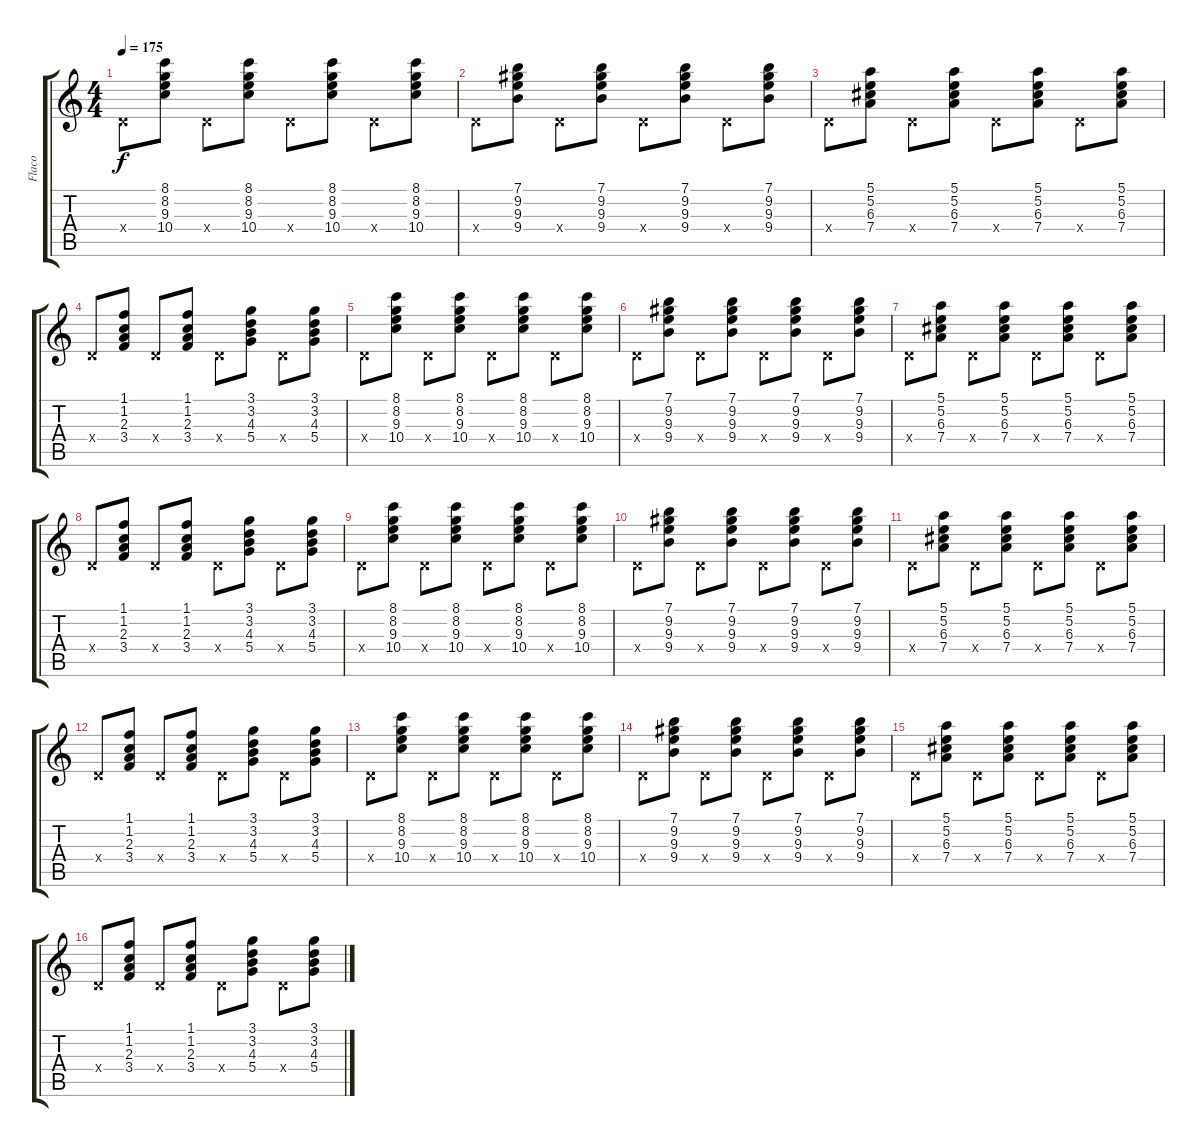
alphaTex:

\track ("Flaco" "Flaco") {instrument acousticguitarnylon}
\staff {score tabs}
\tuning (E4 B3 G3 D3 A2 E2) {hide}
\ts (4 4)
\tempo 175
\clef g2
\ks c
0.4{x}.8{dy f} (8.1 8.2 9.3 10.4).8 0.4{x}.8 (8.1 8.2 9.3 10.4).8 0.4{x}.8 (8.1 8.2 9.3 10.4).8 0.4{x}.8 (8.1 8.2 9.3 10.4).8 |
0.4{x}.8 (7.1 9.2 9.3 9.4).8 0.4{x}.8 (7.1 9.2 9.3 9.4).8 0.4{x}.8 (7.1 9.2 9.3 9.4).8 0.4{x}.8 (7.1 9.2 9.3 9.4).8 |
0.4{x}.8 (5.1 5.2 6.3 7.4).8 0.4{x}.8 (5.1 5.2 6.3 7.4).8 0.4{x}.8 (5.1 5.2 6.3 7.4).8 0.4{x}.8 (5.1 5.2 6.3 7.4).8 |
0.4{x}.8 (1.1 1.2 2.3 3.4).8 0.4{x}.8 (1.1 1.2 2.3 3.4).8 0.4{x}.8 (3.1 3.2 4.3 5.4).8 0.4{x}.8 (3.1 3.2 4.3 5.4).8 |
0.4{x}.8 (8.1 8.2 9.3 10.4).8 0.4{x}.8 (8.1 8.2 9.3 10.4).8 0.4{x}.8 (8.1 8.2 9.3 10.4).8 0.4{x}.8 (8.1 8.2 9.3 10.4).8 |
0.4{x}.8 (7.1 9.2 9.3 9.4).8 0.4{x}.8 (7.1 9.2 9.3 9.4).8 0.4{x}.8 (7.1 9.2 9.3 9.4).8 0.4{x}.8 (7.1 9.2 9.3 9.4).8 |
0.4{x}.8 (5.1 5.2 6.3 7.4).8 0.4{x}.8 (5.1 5.2 6.3 7.4).8 0.4{x}.8 (5.1 5.2 6.3 7.4).8 0.4{x}.8 (5.1 5.2 6.3 7.4).8 |
0.4{x}.8 (1.1 1.2 2.3 3.4).8 0.4{x}.8 (1.1 1.2 2.3 3.4).8 0.4{x}.8 (3.1 3.2 4.3 5.4).8 0.4{x}.8 (3.1 3.2 4.3 5.4).8 |
0.4{x}.8 (8.1 8.2 9.3 10.4).8 0.4{x}.8 (8.1 8.2 9.3 10.4).8 0.4{x}.8 (8.1 8.2 9.3 10.4).8 0.4{x}.8 (8.1 8.2 9.3 10.4).8 |
0.4{x}.8 (7.1 9.2 9.3 9.4).8 0.4{x}.8 (7.1 9.2 9.3 9.4).8 0.4{x}.8 (7.1 9.2 9.3 9.4).8 0.4{x}.8 (7.1 9.2 9.3 9.4).8 |
0.4{x}.8 (5.1 5.2 6.3 7.4).8 0.4{x}.8 (5.1 5.2 6.3 7.4).8 0.4{x}.8 (5.1 5.2 6.3 7.4).8 0.4{x}.8 (5.1 5.2 6.3 7.4).8 |
0.4{x}.8 (1.1 1.2 2.3 3.4).8 0.4{x}.8 (1.1 1.2 2.3 3.4).8 0.4{x}.8 (3.1 3.2 4.3 5.4).8 0.4{x}.8 (3.1 3.2 4.3 5.4).8 |
0.4{x}.8 (8.1 8.2 9.3 10.4).8 0.4{x}.8 (8.1 8.2 9.3 10.4).8 0.4{x}.8 (8.1 8.2 9.3 10.4).8 0.4{x}.8 (8.1 8.2 9.3 10.4).8 |
0.4{x}.8 (7.1 9.2 9.3 9.4).8 0.4{x}.8 (7.1 9.2 9.3 9.4).8 0.4{x}.8 (7.1 9.2 9.3 9.4).8 0.4{x}.8 (7.1 9.2 9.3 9.4).8 |
0.4{x}.8 (5.1 5.2 6.3 7.4).8 0.4{x}.8 (5.1 5.2 6.3 7.4).8 0.4{x}.8 (5.1 5.2 6.3 7.4).8 0.4{x}.8 (5.1 5.2 6.3 7.4).8 |
0.4{x}.8 (1.1 1.2 2.3 3.4).8 0.4{x}.8 (1.1 1.2 2.3 3.4).8 0.4{x}.8 (3.1 3.2 4.3 5.4).8 0.4{x}.8 (3.1 3.2 4.3 5.4).8
